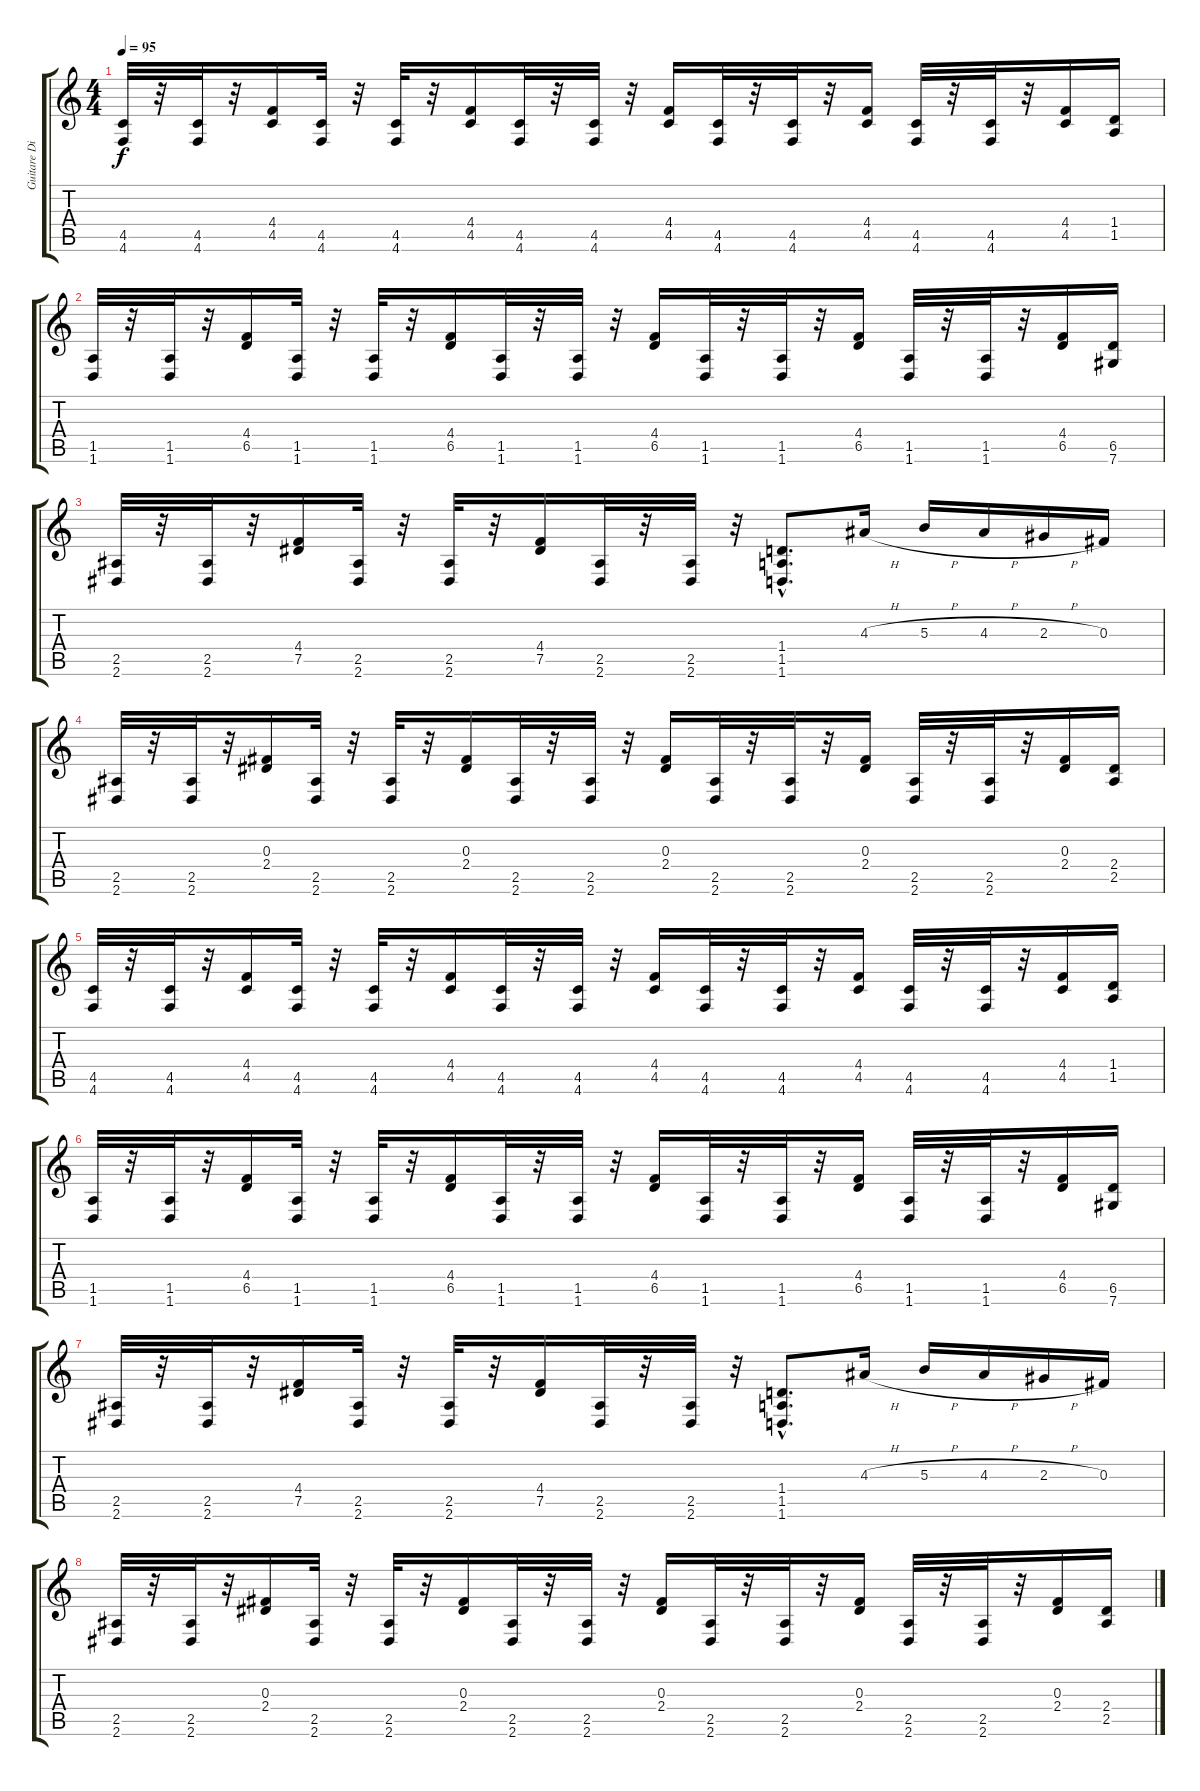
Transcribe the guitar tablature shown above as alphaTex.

\track ("Guitare Distortion 2" "Guitare Di") {instrument distortionguitar}
\staff {score tabs}
\tuning (Eb4 Bb3 Gb3 Db3 Ab2 Db2) {hide}
\ts (4 4)
\tempo 95
\clef g2
\ks c
(4.5 4.6).32{dy f} r.32 (4.5 4.6).32 r.32 (4.4 4.5).16 (4.5 4.6).32 r.32 (4.5 4.6).32 r.32 (4.4 4.5).16 (4.5 4.6).32 r.32 (4.5 4.6).32 r.32 (4.4 4.5).16 (4.5 4.6).32 r.32 (4.5 4.6).32 r.32 (4.4 4.5).16 (4.5 4.6).32 r.32 (4.5 4.6).32 r.32 (4.4 4.5).16 (1.4 1.5).16 |
(1.5 1.6).32 r.32 (1.5 1.6).32 r.32 (4.4 6.5).16 (1.5 1.6).32 r.32 (1.5 1.6).32 r.32 (4.4 6.5).16 (1.5 1.6).32 r.32 (1.5 1.6).32 r.32 (4.4 6.5).16 (1.5 1.6).32 r.32 (1.5 1.6).32 r.32 (4.4 6.5).16 (1.5 1.6).32 r.32 (1.5 1.6).32 r.32 (4.4 6.5).16 (6.5 7.6).16 |
(2.5 2.6).32 r.32 (2.5 2.6).32 r.32 (4.4 7.5).16 (2.5 2.6).32 r.32 (2.5 2.6).32 r.32 (4.4 7.5).16 (2.5 2.6).32 r.32 (2.5 2.6).32 r.32 (1.4{hac} 1.5{hac} 1.6{hac}).8{d} 4.3{h}.16 5.3{h}.16 4.3{h}.16 2.3{h}.16 0.3.16 |
(2.5 2.6).32 r.32 (2.5 2.6).32 r.32 (0.3 2.4).16 (2.5 2.6).32 r.32 (2.5 2.6).32 r.32 (0.3 2.4).16 (2.5 2.6).32 r.32 (2.5 2.6).32 r.32 (0.3 2.4).16 (2.5 2.6).32 r.32 (2.5 2.6).32 r.32 (0.3 2.4).16 (2.5 2.6).32 r.32 (2.5 2.6).32 r.32 (0.3 2.4).16 (2.4 2.5).16 |
(4.5 4.6).32 r.32 (4.5 4.6).32 r.32 (4.4 4.5).16 (4.5 4.6).32 r.32 (4.5 4.6).32 r.32 (4.4 4.5).16 (4.5 4.6).32 r.32 (4.5 4.6).32 r.32 (4.4 4.5).16 (4.5 4.6).32 r.32 (4.5 4.6).32 r.32 (4.4 4.5).16 (4.5 4.6).32 r.32 (4.5 4.6).32 r.32 (4.4 4.5).16 (1.4 1.5).16 |
(1.5 1.6).32 r.32 (1.5 1.6).32 r.32 (4.4 6.5).16 (1.5 1.6).32 r.32 (1.5 1.6).32 r.32 (4.4 6.5).16 (1.5 1.6).32 r.32 (1.5 1.6).32 r.32 (4.4 6.5).16 (1.5 1.6).32 r.32 (1.5 1.6).32 r.32 (4.4 6.5).16 (1.5 1.6).32 r.32 (1.5 1.6).32 r.32 (4.4 6.5).16 (6.5 7.6).16 |
(2.5 2.6).32 r.32 (2.5 2.6).32 r.32 (4.4 7.5).16 (2.5 2.6).32 r.32 (2.5 2.6).32 r.32 (4.4 7.5).16 (2.5 2.6).32 r.32 (2.5 2.6).32 r.32 (1.4{hac} 1.5{hac} 1.6{hac}).8{d} 4.3{h}.16 5.3{h}.16 4.3{h}.16 2.3{h}.16 0.3.16 |
(2.5 2.6).32 r.32 (2.5 2.6).32 r.32 (0.3 2.4).16 (2.5 2.6).32 r.32 (2.5 2.6).32 r.32 (0.3 2.4).16 (2.5 2.6).32 r.32 (2.5 2.6).32 r.32 (0.3 2.4).16 (2.5 2.6).32 r.32 (2.5 2.6).32 r.32 (0.3 2.4).16 (2.5 2.6).32 r.32 (2.5 2.6).32 r.32 (0.3 2.4).16 (2.4 2.5).16
